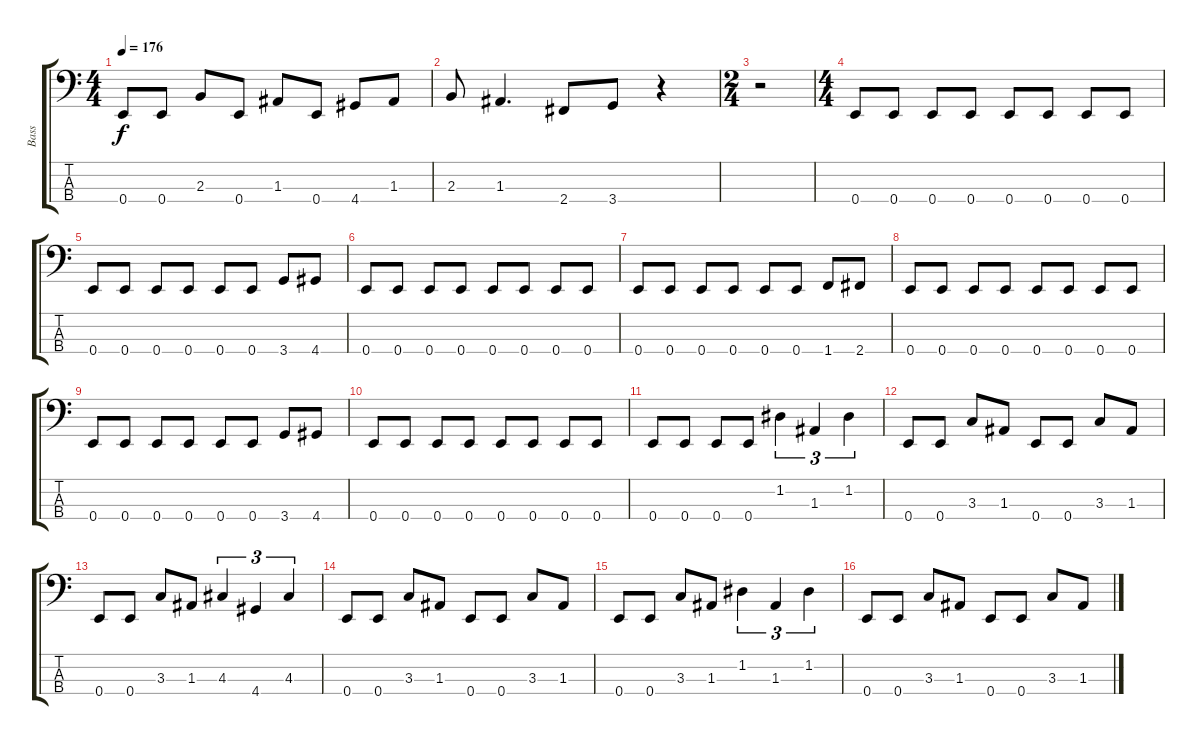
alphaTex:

\track ("Bass" "Bass") {instrument electricbasspick}
\staff {score tabs}
\tuning (G2 D2 A1 E1) {hide}
\ts (4 4)
\tempo 176
\clef f4
\ks c
0.4.8{dy f} 0.4.8 2.3.8 0.4.8 1.3.8 0.4.8 4.4.8 1.3.8 |
2.3.8 1.3.4{d} 2.4.8 3.4.8 r.4 |
\ts (2 4)
r.2 |
\ts (4 4)
0.4.8 0.4.8 0.4.8 0.4.8 0.4.8 0.4.8 0.4.8 0.4.8 |
0.4.8 0.4.8 0.4.8 0.4.8 0.4.8 0.4.8 3.4.8 4.4.8 |
0.4.8 0.4.8 0.4.8 0.4.8 0.4.8 0.4.8 0.4.8 0.4.8 |
0.4.8 0.4.8 0.4.8 0.4.8 0.4.8 0.4.8 1.4.8 2.4.8 |
0.4.8 0.4.8 0.4.8 0.4.8 0.4.8 0.4.8 0.4.8 0.4.8 |
0.4.8 0.4.8 0.4.8 0.4.8 0.4.8 0.4.8 3.4.8 4.4.8 |
0.4.8 0.4.8 0.4.8 0.4.8 0.4.8 0.4.8 0.4.8 0.4.8 |
0.4.8 0.4.8 0.4.8 0.4.8 1.2.4{tu (3 2)} 1.3.4{tu (3 2)} 1.2.4{tu (3 2)} |
0.4.8 0.4.8 3.3.8 1.3.8 0.4.8 0.4.8 3.3.8 1.3.8 |
0.4.8 0.4.8 3.3.8 1.3.8 4.3.4{tu (3 2)} 4.4.4{tu (3 2)} 4.3.4{tu (3 2)} |
0.4.8 0.4.8 3.3.8 1.3.8 0.4.8 0.4.8 3.3.8 1.3.8 |
0.4.8 0.4.8 3.3.8 1.3.8 1.2.4{tu (3 2)} 1.3.4{tu (3 2)} 1.2.4{tu (3 2)} |
0.4.8 0.4.8 3.3.8 1.3.8 0.4.8 0.4.8 3.3.8 1.3.8
